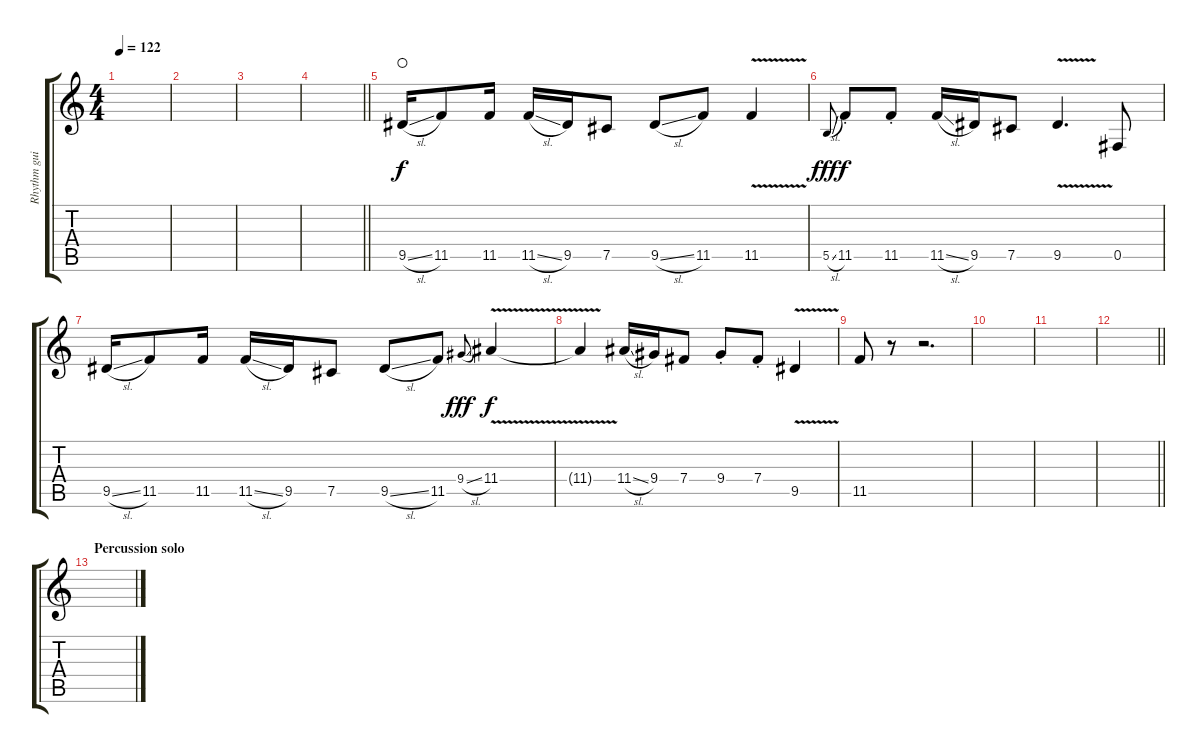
\track ("Rhythm guitar 2" "Rhythm gui") {instrument overdrivenguitar}
\staff {score tabs}
\tuning (Db4 Ab3 E3 B2 Gb2 Db2) {hide}
\ts (4 4)
\section ("" "")
\tempo 122
\clef g2
\ks c
|
|
|
\barLineRight lightlight
|
9.5{sl}.16{waho} 11.5.8 11.5.16 11.5{sl}.16 9.5.16 7.5.8 9.5{sl}.8 11.5.8 11.5{v}.4 |
5.5{sl}.8{gr onbeat dy fff} 11.5{st}.8{dy f} 11.5{st}.8 11.5{sl}.16 9.5.16 7.5.8 9.5{v}.4{d} 0.5.8 |
9.5{sl}.16 11.5.8 11.5.16 11.5{sl}.16 9.5.16 7.5.8 9.5{sl}.8 11.5.8 9.4{sl}.8{gr onbeat dy fff} 11.4{v}.4{dy f} |
11.4{t}.4 11.4{sl}.16 9.4.16 7.4.8 9.4{st}.8 7.4{st}.8 9.5{v}.4 |
11.5.8 r.8 r.2{d} |
|
|
\barLineRight lightlight
|
\section ("" "Percussion solo")
